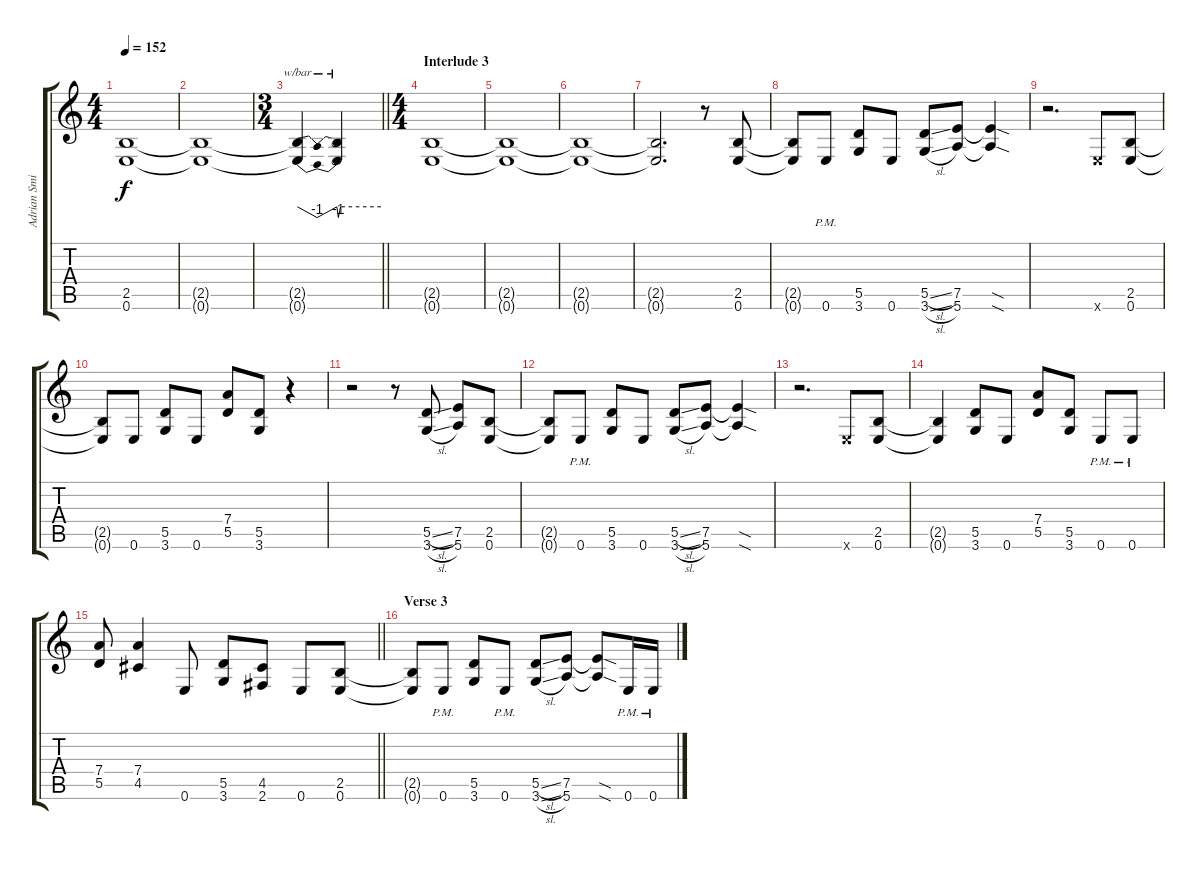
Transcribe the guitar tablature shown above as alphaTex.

\track ("Adrian Smith" "Adrian Smi") {instrument overdrivenguitar}
\staff {score tabs}
\tuning (E4 B3 G3 D3 A2 E2) {hide}
\ts (4 4)
\tempo 152
\clef g2
\ks c
(2.5{t} 0.6{t}).1{dy f} |
(2.5{t} 0.6{t}).1 |
\ts (3 4)
\barLineRight lightlight
(2.5{t} 0.6{t}).4{tbe (dip default 0 0 30 -4 60 0)} (2.5{t} 0.6{t}).2{tbe (custom default 0 0 2 -4 5 0 60 0)} |
\ts (4 4)
\section ("" "Interlude 3")
(2.5{t} 0.6{t}).1 |
(2.5{t} 0.6{t}).1 |
(2.5{t} 0.6{t}).1 |
(2.5{t} 0.6{t}).2{d} r.8 (2.5 0.6).8{instrument overdrivenguitar} |
(2.5{t} 0.6{t}).8 0.6{pm}.8 (5.5 3.6).8 0.6.8 (5.5{sl} 3.6{sl}).8 (7.5 5.6).8 (7.5{sod t} 5.6{sod t}).4 |
r.2{d} 0.6{x}.8 (2.5 0.6).8 |
(2.5{t} 0.6{t}).8 0.6.8 (5.5 3.6).8 0.6.8 (7.4 5.5).8 (5.5 3.6).8 r.4 |
r.2 r.8 (5.5{sl} 3.6{sl}).8 (7.5 5.6).8 (2.5 0.6).8 |
(2.5{t} 0.6{t}).8 0.6{pm}.8 (5.5 3.6).8 0.6.8 (5.5{sl} 3.6{sl}).8 (7.5 5.6).8 (7.5{sod t} 5.6{sod t}).4 |
r.2{d} 0.6{x}.8{instrument overdrivenguitar} (2.5 0.6).8 |
(2.5{t} 0.6{t}).4 (5.5 3.6).8 0.6.8 (7.4 5.5).8 (5.5 3.6).8 0.6{pm}.8 0.6{pm}.8 |
\barLineRight lightlight
(7.4 5.5).8 (7.4 4.5).4 0.6.8 (5.5 3.6).8 (4.5 2.6).8 0.6.8 (2.5 0.6).8 |
\section ("" "Verse 3")
(2.5{t} 0.6{t}).8 0.6{pm}.8 (5.5 3.6).8 0.6{pm}.8 (5.5{sl} 3.6{sl}).8 (7.5 5.6).8 (7.5{sod t} 5.6{sod t}).8 0.6{pm}.16 0.6{pm}.16
